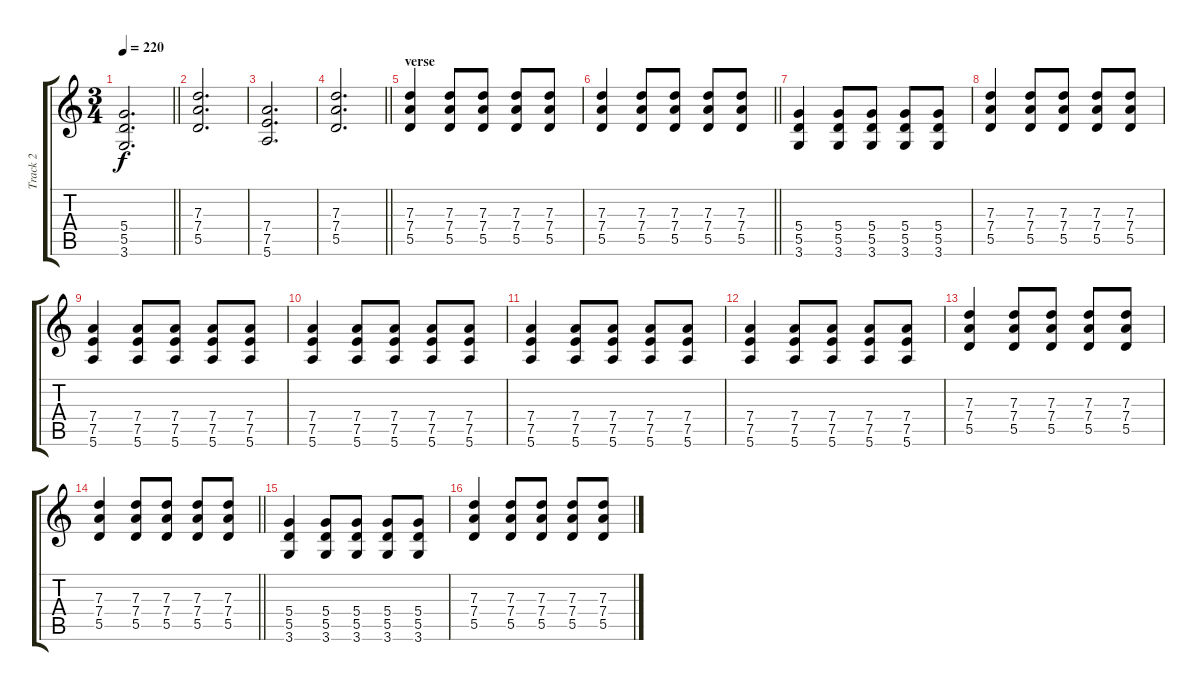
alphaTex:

\track ("Track 2" "Track 2") {instrument distortionguitar}
\staff {score tabs}
\tuning (E4 B3 G3 D3 A2 E2) {hide}
\ts (3 4)
\tempo 220
\clef g2
\barLineRight lightlight
\ks c
(5.4 5.5 3.6).2{d dy f} |
(7.3 7.4 5.5).2{d} |
(7.4 7.5 5.6).2{d} |
\barLineRight lightlight
(7.3 7.4 5.5).2{d} |
\section ("" "verse")
(7.3 7.4 5.5).4 (7.3 7.4 5.5).8 (7.3 7.4 5.5).8 (7.3 7.4 5.5).8 (7.3 7.4 5.5).8 |
\barLineRight lightlight
(7.3 7.4 5.5).4 (7.3 7.4 5.5).8 (7.3 7.4 5.5).8 (7.3 7.4 5.5).8 (7.3 7.4 5.5).8 |
(5.4 5.5 3.6).4 (5.4 5.5 3.6).8 (5.4 5.5 3.6).8 (5.4 5.5 3.6).8 (5.4 5.5 3.6).8 |
(7.3 7.4 5.5).4 (7.3 7.4 5.5).8 (7.3 7.4 5.5).8 (7.3 7.4 5.5).8 (7.3 7.4 5.5).8 |
(7.4 7.5 5.6).4 (7.4 7.5 5.6).8 (7.4 7.5 5.6).8 (7.4 7.5 5.6).8 (7.4 7.5 5.6).8 |
(7.4 7.5 5.6).4 (7.4 7.5 5.6).8 (7.4 7.5 5.6).8 (7.4 7.5 5.6).8 (7.4 7.5 5.6).8 |
(7.4 7.5 5.6).4 (7.4 7.5 5.6).8 (7.4 7.5 5.6).8 (7.4 7.5 5.6).8 (7.4 7.5 5.6).8 |
(7.4 7.5 5.6).4 (7.4 7.5 5.6).8 (7.4 7.5 5.6).8 (7.4 7.5 5.6).8 (7.4 7.5 5.6).8 |
(7.3 7.4 5.5).4 (7.3 7.4 5.5).8 (7.3 7.4 5.5).8 (7.3 7.4 5.5).8 (7.3 7.4 5.5).8 |
\barLineRight lightlight
(7.3 7.4 5.5).4 (7.3 7.4 5.5).8 (7.3 7.4 5.5).8 (7.3 7.4 5.5).8 (7.3 7.4 5.5).8 |
(5.4 5.5 3.6).4 (5.4 5.5 3.6).8 (5.4 5.5 3.6).8 (5.4 5.5 3.6).8 (5.4 5.5 3.6).8 |
(7.3 7.4 5.5).4 (7.3 7.4 5.5).8 (7.3 7.4 5.5).8 (7.3 7.4 5.5).8 (7.3 7.4 5.5).8
